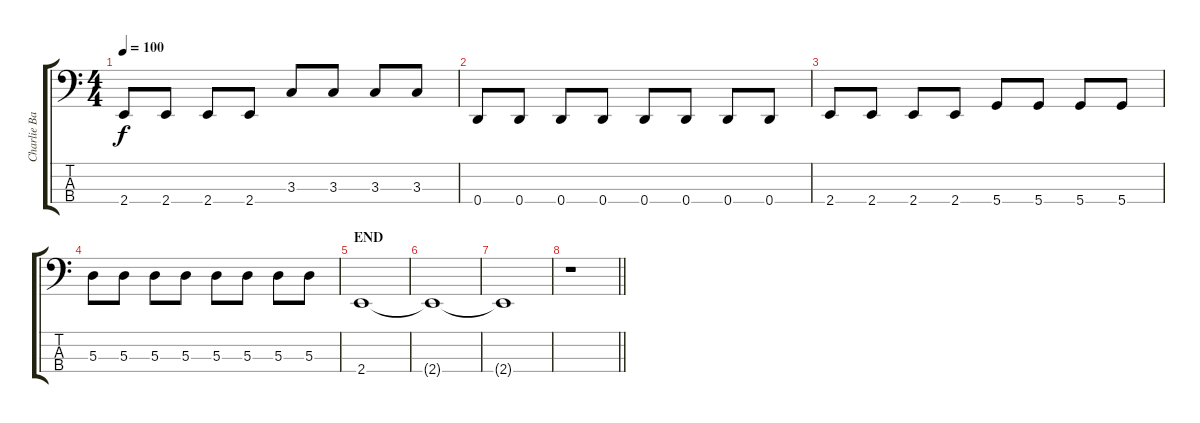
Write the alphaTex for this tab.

\track ("Charlie Bass" "Charlie Ba") {instrument electricbassfinger}
\staff {score tabs}
\tuning (G2 D2 A1 D1) {hide}
\ts (4 4)
\tempo 100
\clef f4
\ks c
2.4.8{dy f} 2.4.8 2.4.8 2.4.8 3.3.8 3.3.8 3.3.8 3.3.8 |
0.4.8 0.4.8 0.4.8 0.4.8 0.4.8 0.4.8 0.4.8 0.4.8 |
2.4.8 2.4.8 2.4.8 2.4.8 5.4.8 5.4.8 5.4.8 5.4.8 |
5.3.8 5.3.8 5.3.8 5.3.8 5.3.8 5.3.8 5.3.8 5.3.8 |
\section ("" "END")
2.4.1 |
2.4{t}.1 |
2.4{t}.1 |
\barLineRight lightlight
r.1
